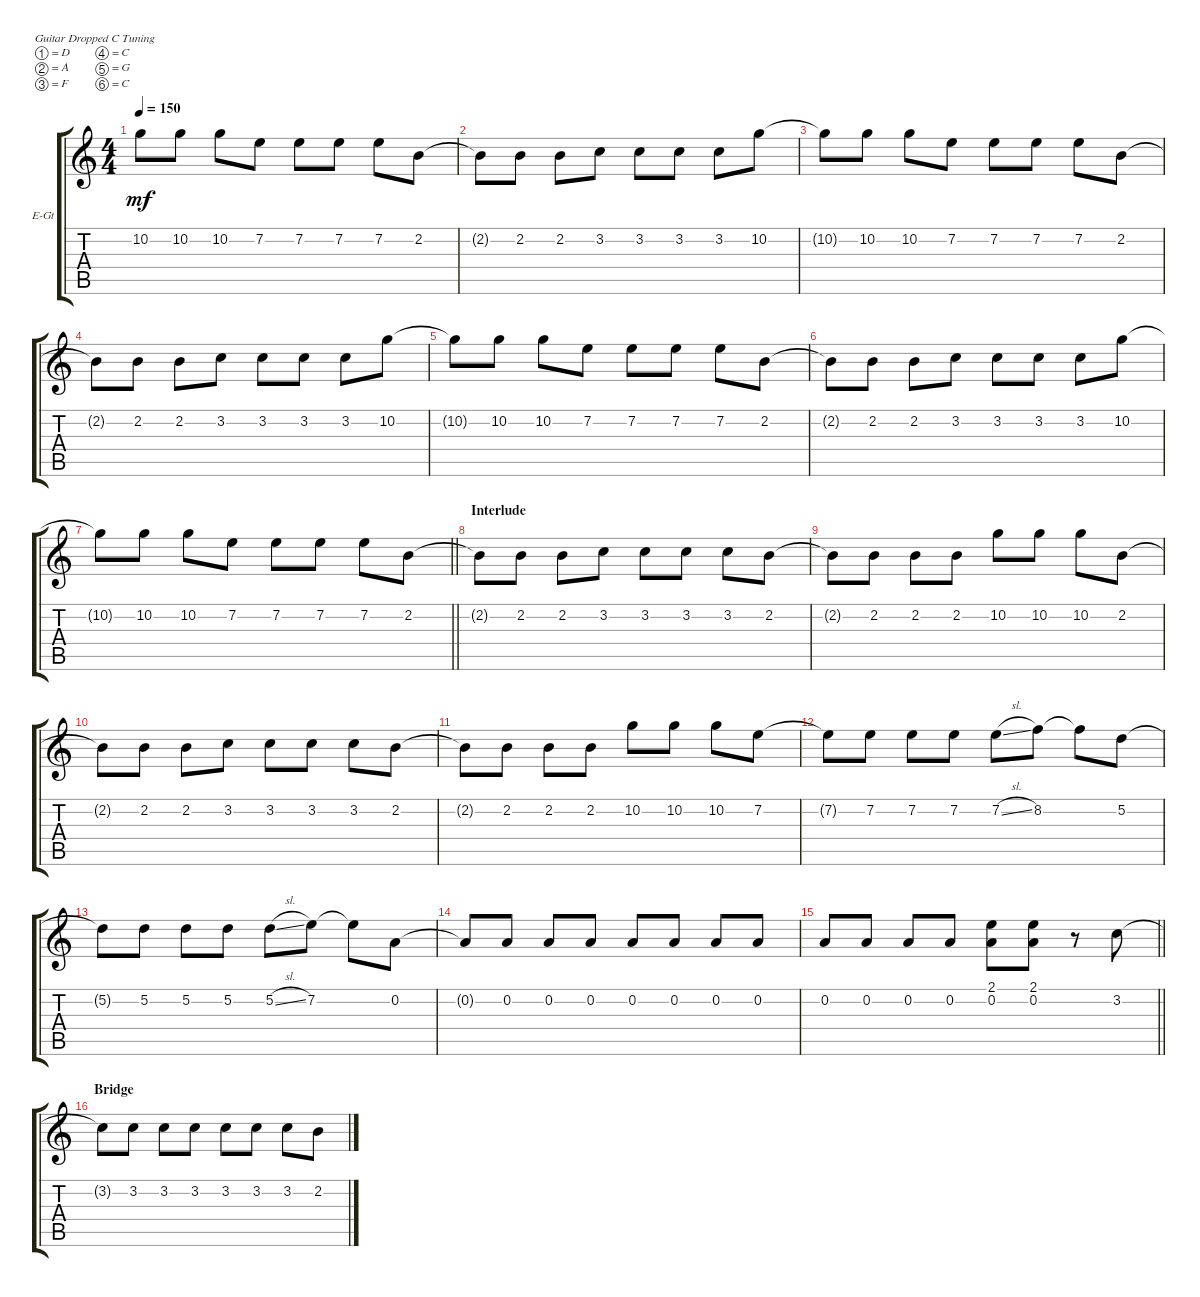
\defaultSystemsLayout 4
\bracketExtendMode groupsimilarinstruments
\firstSystemTrackNameOrientation horizontal
\otherSystemsTrackNameOrientation horizontal
\track ("Guitar 1" "E-Gt") {instrument overdrivenguitar}
\staff {score tabs}
\tuning (D4 A3 F3 C3 G2 C2)
\ts (4 4)
\tempo 150
\clef g2
\ks c
10.2{t}.8{dy mf} 10.2.8 10.2.8 7.2.8 7.2.8 7.2.8 7.2.8 2.2.8 |
2.2{t}.8 2.2.8 2.2.8 3.2.8 3.2.8 3.2.8 3.2.8 10.2.8 |
10.2{t}.8 10.2.8 10.2.8 7.2.8 7.2.8 7.2.8 7.2.8 2.2.8 |
2.2{t}.8 2.2.8 2.2.8 3.2.8 3.2.8 3.2.8 3.2.8 10.2.8 |
10.2{t}.8 10.2.8 10.2.8 7.2.8 7.2.8 7.2.8 7.2.8 2.2.8 |
2.2{t}.8 2.2.8 2.2.8 3.2.8 3.2.8 3.2.8 3.2.8 10.2.8 |
\barLineRight lightlight
10.2{t}.8 10.2.8 10.2.8 7.2.8 7.2.8 7.2.8 7.2.8 2.2.8 |
\section ("" "Interlude")
2.2{t}.8 2.2.8 2.2.8 3.2.8 3.2.8 3.2.8 3.2.8 2.2.8 |
2.2{t}.8 2.2.8 2.2.8 2.2.8 10.2.8 10.2.8 10.2.8 2.2.8 |
2.2{t}.8 2.2.8 2.2.8 3.2.8 3.2.8 3.2.8 3.2.8 2.2.8 |
2.2{t}.8 2.2.8 2.2.8 2.2.8 10.2.8 10.2.8 10.2.8 7.2.8 |
7.2{t}.8 7.2.8 7.2.8 7.2.8 7.2{sl}.8 8.2.8 8.2{t}.8 5.2.8 |
5.2{t}.8 5.2.8 5.2.8 5.2.8 5.2{sl}.8 7.2.8 7.2{t}.8 0.2.8 |
0.2{t}.8 0.2.8 0.2.8 0.2.8 0.2.8 0.2.8 0.2.8 0.2.8 |
\barLineRight lightlight
0.2.8 0.2.8 0.2.8 0.2.8 (0.2 2.1).8 (0.2 2.1).8 r.8 3.2.8 |
\section ("" "Bridge")
3.2{t}.8 3.2.8 3.2.8 3.2.8 3.2.8 3.2.8 3.2.8 2.2.8
